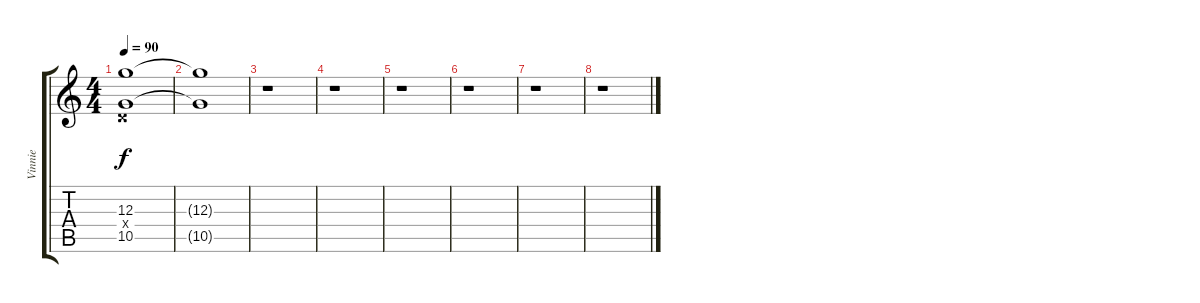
\track ("Vinnie" "Vinnie") {instrument distortionguitar}
\staff {score tabs}
\tuning (E4 B3 G3 D3 A2 E2) {hide}
\ts (4 4)
\tempo 90
\clef g2
\ks c
(12.3 0.4{x} 10.5).1{dy f} |
(12.3{t} 10.5{t}).1 |
r.1 |
r.1 |
r.1 |
r.1 |
r.1 |
r.1
